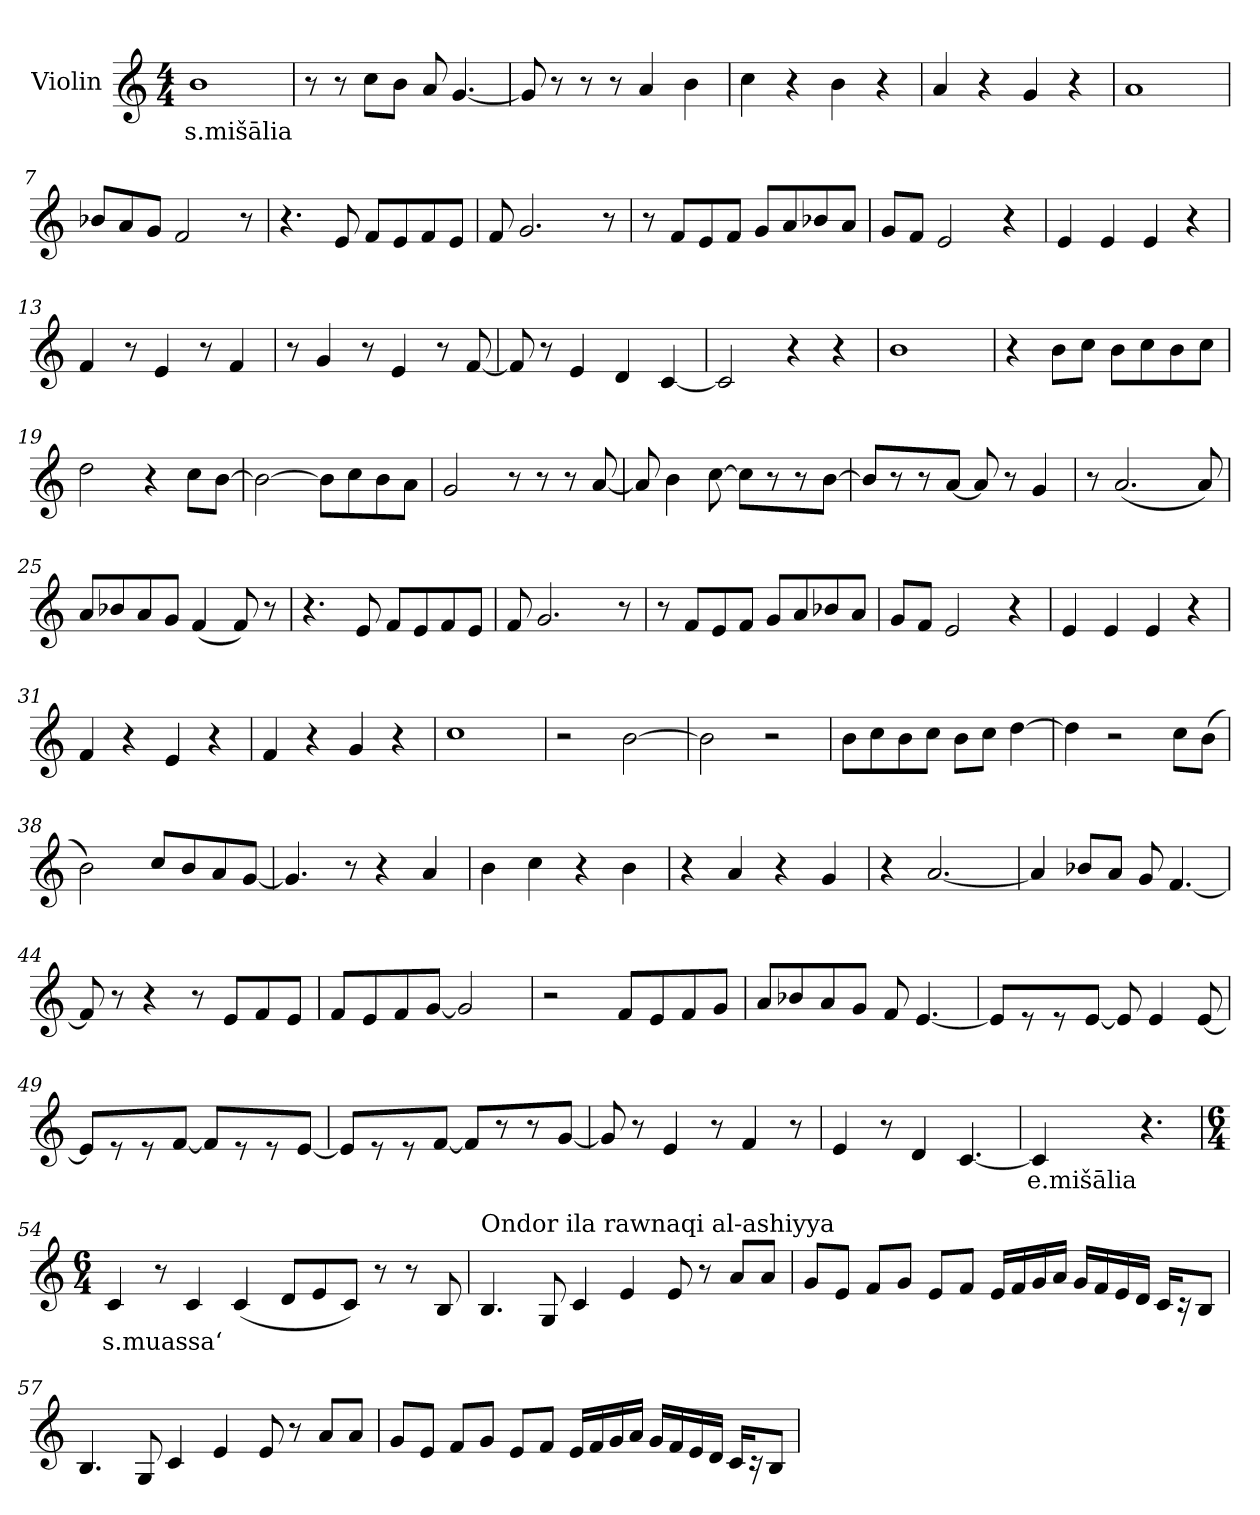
**kern	**text
*part1	*part1
*staff1	*staff1
*I"Violin	*
*clefG2	*
*k[]	*
*M4/4	*
*MM100	*
=1	=1
!	!LO:LY:b
1b	s.mišālia
=2	=2
8r	.
8r	.
8cc\L	.
8b\J	.
8a/	.
[4.g/	.
=3	=3
8g/]	.
8r	.
8r	.
8r	.
4a/	.
4b\	.
=4	=4
4cc\	.
4r	.
4b\	.
4r	.
=5	=5
4a/	.
4r	.
4g/	.
4r	.
!!LO:LB:g=z
=6	=6
1a	.
=7	=7
8b-X/L	.
8a/	.
8g/J	.
2f/	.
8r	.
=8	=8
4.r	.
8e/	.
8f/L	.
8e/	.
8f/	.
8e/J	.
=9	=9
8f/	.
2.g/	.
8r	.
=10	=10
8r	.
8f/L	.
8e/	.
8f/J	.
8g/L	.
8a/	.
8b-X/	.
8a/J	.
=11	=11
8g/L	.
8f/J	.
2e/	.
4r	.
!!LO:LB:g=z
=12	=12
4e/	.
4e/	.
4e/	.
4r	.
=13	=13
4f/	.
8r	.
4e/	.
8r	.
4f/	.
=14	=14
8r	.
4g/	.
8r	.
4e/	.
8r	.
[8f/	.
=15	=15
8f/]	.
8r	.
4e/	.
4d/	.
[4c/	.
=16	=16
2c/]	.
4r	.
4r	.
=17	=17
1b	.
!!LO:LB:g=z
=18	=18
4r	.
8b\L	.
8cc\J	.
8b\L	.
8cc\	.
8b\	.
8cc\J	.
=19	=19
2dd\	.
4r	.
8cc\L	.
[8b\J	.
=20	=20
2b\_	.
8b\L]	.
8cc\	.
8b\	.
8a\J	.
=21	=21
2g/	.
8r	.
8r	.
8r	.
[8a/	.
=22	=22
8a/]	.
4b\	.
[8cc\	.
8cc\L]	.
8r	.
8r	.
[8b\J	.
!!LO:LB:g=z
=23	=23
8b/L]	.
8r	.
8r	.
[8a/J	.
8a/]	.
8r	.
4g/	.
=24	=24
8r	.
(<2.a/	.
8a/)	.
=25	=25
8a/L	.
8b-X/	.
8a/	.
8g/J	.
(<4f/	.
8f/)	.
8r	.
=26	=26
4.r	.
8e/	.
8f/L	.
8e/	.
8f/	.
8e/J	.
=27	=27
8f/	.
2.g/	.
8r	.
!!LO:LB:g=z
=28	=28
8r	.
8f/L	.
8e/	.
8f/J	.
8g/L	.
8a/	.
8b-X/	.
8a/J	.
=29	=29
8g/L	.
8f/J	.
2e/	.
4r	.
=30	=30
4e/	.
4e/	.
4e/	.
4r	.
=31	=31
4f/	.
4r	.
4e/	.
4r	.
=32	=32
4f/	.
4r	.
4g/	.
4r	.
=33	=33
1cc	.
!!LO:LB:g=z
=34	=34
2r	.
[2b\	.
=35	=35
2b\]	.
2r	.
=36	=36
8b\L	.
8cc\	.
8b\	.
8cc\J	.
8b\L	.
8cc\J	.
[4dd\	.
=37	=37
4dd\]	.
2r	.
8cc\L	.
(>8b\J	.
=38	=38
2b\)	.
8cc/L	.
8b/	.
8a/	.
[8g/J	.
=39	=39
4.g/]	.
8r	.
4r	.
4a/	.
!!LO:PB:g=z
=40	=40
4b\	.
4cc\	.
4r	.
4b\	.
=41	=41
4r	.
4a/	.
4r	.
4g/	.
=42	=42
4r	.
[2.a/	.
=43	=43
4a/]	.
8b-X/L	.
8a/J	.
8g/	.
[4.f/	.
=44	=44
8f/]	.
8r	.
4r	.
8r	.
8e/L	.
8f/	.
8e/J	.
!!LO:PB:g=z
=45	=45
8f/L	.
8e/	.
8f/	.
[8g/J	.
2g/]	.
=46	=46
2r	.
8f/L	.
8e/	.
8f/	.
8g/J	.
=47	=47
8a/L	.
8b-X/	.
8a/	.
8g/J	.
8f/	.
[4.e/	.
=48	=48
8e/L]	.
8r	.
8r	.
[8e/J	.
8e/]	.
4e/	.
[8e/	.
=49	=49
8e/L]	.
8r	.
8r	.
[8f/J	.
8f/L]	.
8r	.
8r	.
[8e/J	.
!!LO:LB:g=z
=50	=50
8e/L]	.
8r	.
8r	.
[8f/J	.
8f/L]	.
8r	.
8r	.
[8g/J	.
=51	=51
8g/]	.
8r	.
4e/	.
8r	.
4f/	.
8r	.
=52	=52
4e/	.
8r	.
4d/	.
[4.c/	.
=53	=53
!	!LO:LY:b
4c/]	e.mišālia
4.ryy	.
4.r	.
!!LO:LB:g=z
=54	=54
*M6/4	*
*MM70	*
!	!LO:LY:b
4c/	s.muassa‘
8r	.
4c/	.
(<4c/	.
8d/L	.
8e/	.
8c/J)	.
8r	.
8r	.
8B/	.
=55	=55
!LO:TX:a:t=Ondor ila rawnaqi al-ashiyya	!
4.B/	.
8G/	.
4c/	.
4e/	.
8e/	.
8r	.
8a/L	.
8a/J	.
=56	=56
8g/L	.
8e/J	.
8f/L	.
8g/J	.
8e/L	.
8f/J	.
16e/LL	.
16f/	.
16g/	.
16a/JJ	.
16g/LL	.
16f/	.
16e/	.
16d/JJ	.
16c/KL	.
16r	.
8B/J	.
!!LO:LB:g=z
=57	=57
4.B/	.
8G/	.
4c/	.
4e/	.
8e/	.
8r	.
8a/L	.
8a/J	.
=58	=58
8g/L	.
8e/J	.
8f/L	.
8g/J	.
8e/L	.
8f/J	.
16e/LL	.
16f/	.
16g/	.
16a/JJ	.
16g/LL	.
16f/	.
16e/	.
16d/JJ	.
16c/KL	.
16r	.
8B/J	.
=	=
*-	*-
